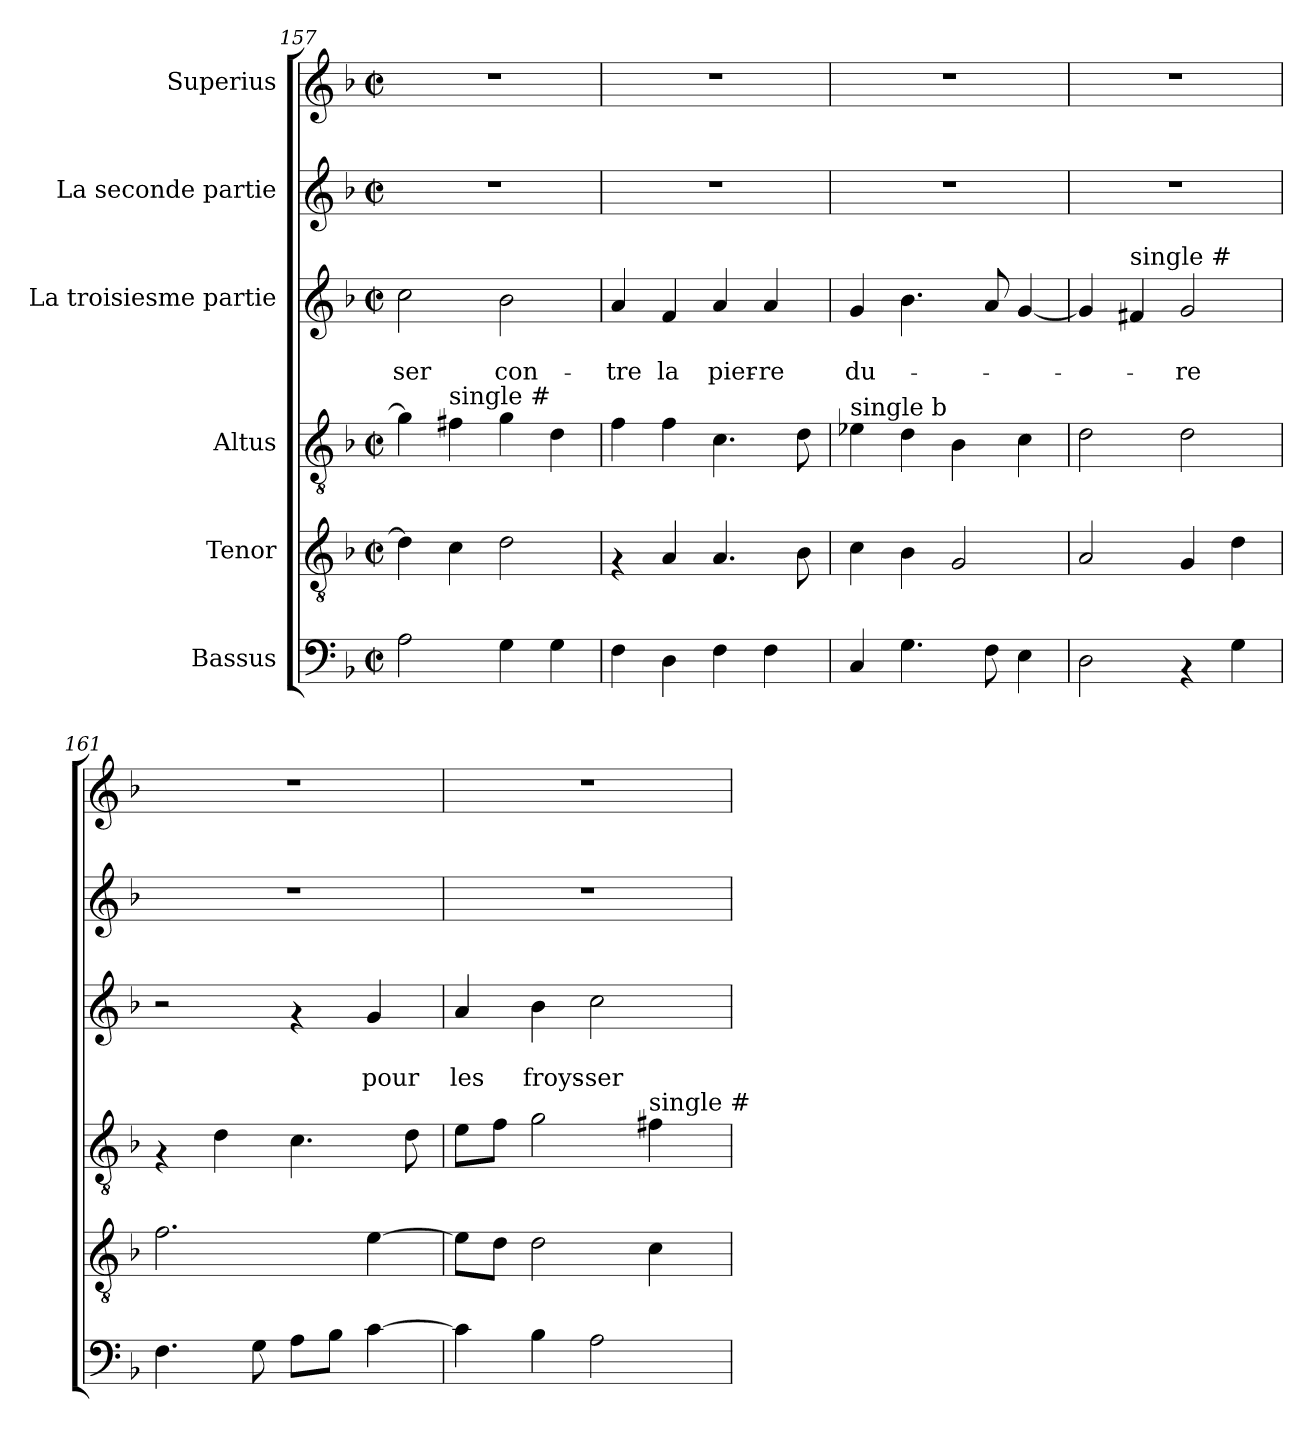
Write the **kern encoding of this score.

**kern	**kern	**kern	**kern	**text	**text	**kern	**kern
*part6	*part5	*part4	*part3	*part3	*part3	*part2	*part1
*staff6	*staff5	*staff4	*staff3	*staff3	*staff3	*staff2	*staff1
*I"Bassus	*I"Tenor	*I"Altus	*I"La troisiesme partie	*	*	*I"La seconde partie	*I"Superius
*clefF4	*clefGv2	*clefGv2	*clefG2	*	*	*clefG2	*clefG2
*k[b-]	*k[b-]	*k[b-]	*k[b-]	*	*	*k[b-]	*k[b-]
*F:	*F:	*F:	*F:	*	*	*F:	*F:
*M2/2	*M2/2	*M2/2	*M2/2	*	*	*M2/2	*M2/2
*met(c|)	*met(c|)	*met(c|)	*met(c|)	*	*	*met(c|)	*met(c|)
=157	=157	=157	=157	=157	=157	=157	=157
!	!	!	!	!	!LO:LY:b	!	!
2A\	4d\]	4g\]	2cc\	.	-ser	1r	1r
!	!	!LO:TX:a:t=single #	!	!	!	!	!
.	4c\	4f#\	.	.	.	.	.
!	!	!	!	!	!LO:LY:b	!	!
4G\	2d\	4g\	2b-\	.	con-	.	.
4G\	.	4d\	.	.	.	.	.
=158	=158	=158	=158	=158	=158	=158	=158
!	!	!	!	!	!LO:LY:b	!	!
4F\	4rF	4f\	4a/	.	-tre	1r	1r
!	!	!	!	!	!LO:LY:b	!	!
4D\	4A/	4f\	4f/	.	la	.	.
!	!	!	!	!	!LO:LY:b	!	!
4F\	4.A/	4.c\	4a/	.	pier-	.	.
!	!	!	!	!	!LO:LY:b	!	!
4F\	.	.	4a/	.	-re	.	.
.	8B-\	8d\	.	.	.	.	.
!!LO:PB:g=z
=159	=159	=159	=159	=159	=159	=159	=159
!	!	!LO:TX:a:t=single b	!	!	!	!	!
!	!	!	!	!	!LO:LY:b	!	!
4C/	4c\	4e-\	4g/	.	du-	1r	1r
4.G\	4B-\	4d\	4.b-\	.	.	.	.
.	2G/	4B-\	.	.	.	.	.
8F\	.	.	8a/	.	.	.	.
4E\	.	4c\	[<4g/	.	.	.	.
=160	=160	=160	=160	=160	=160	=160	=160
2D\	2A/	2d\	4g/]	.	.	1r	1r
!	!	!	!LO:TX:a:t=single #	!	!	!	!
.	.	.	4f#/	.	.	.	.
!	!	!	!	!	!LO:LY:b	!	!
4rAA	4G/	2d\	2g/	.	-re	.	.
4G\	4d\	.	.	.	.	.	.
=161	=161	=161	=161	=161	=161	=161	=161
4.F\	2.f\	4rF	2r	.	.	1r	1r
.	.	4d\	.	.	.	.	.
8G\	.	.	.	.	.	.	.
8A\L	.	4.c\	4rf	.	.	.	.
8B-\J	.	.	.	.	.	.	.
!	!	!	!	!	!LO:LY:b	!	!
[>4c\	[>4e\	.	4g/	.	pour	.	.
.	.	8d\	.	.	.	.	.
=162	=162	=162	=162	=162	=162	=162	=162
!	!	!	!	!	!LO:LY:b	!	!
4c\]	8e\L]	8e\L	4a/	.	les	1r	1r
.	8d\J	8f\J	.	.	.	.	.
!	!	!	!	!	!LO:LY:b	!	!
4B-\	2d\	2g\	4b-\	.	froys-	.	.
!	!	!	!	!	!LO:LY:b	!	!
2A\	.	.	2cc\	.	-ser	.	.
!	!	!LO:TX:a:t=single #	!	!	!	!	!
.	4c\	4f#\	.	.	.	.	.
=	=	=	=	=	=	=	=
*-	*-	*-	*-	*-	*-	*-	*-
